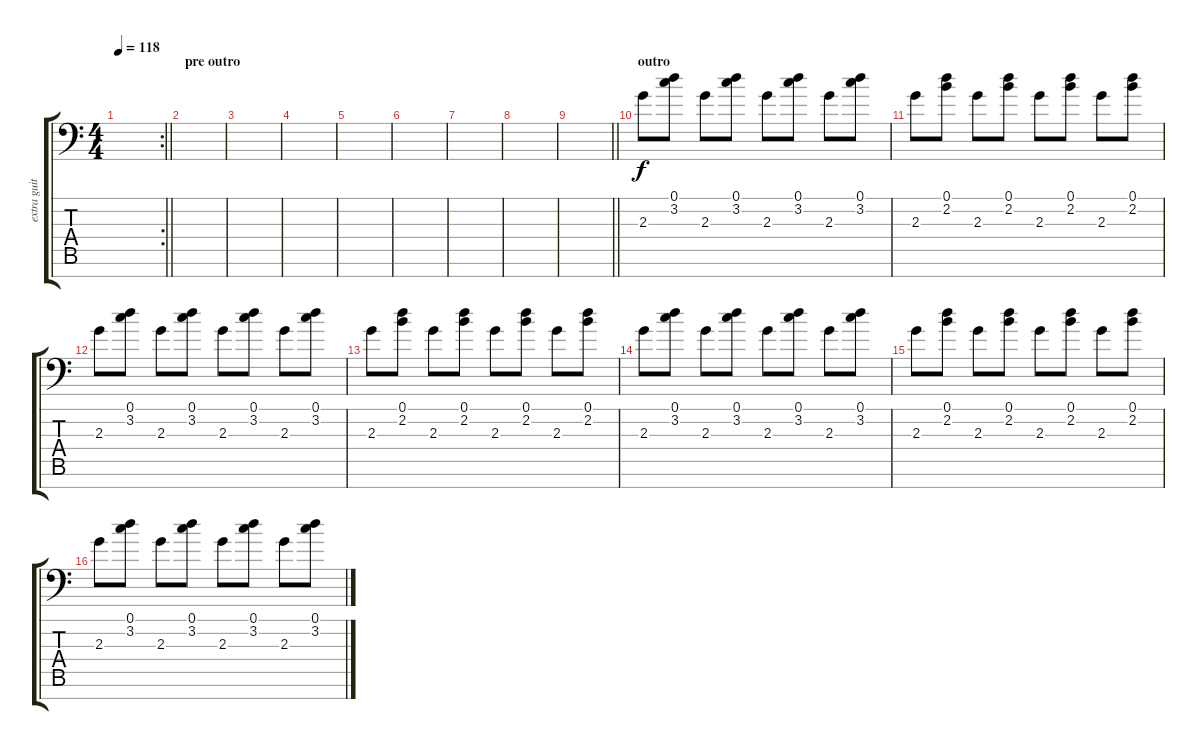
\track ("extra guitar [munky]" "extra guit") {instrument overdrivenguitar}
\staff {score tabs}
\tuning (D4 A3 F3 C3 G2 D2 A1) {hide}
\rc 2
\ts (4 4)
\tempo 118
\clef f4
\barLineRight lightlight
\ks c
|
\section ("" "pre outro")
|
|
|
|
|
|
|
\barLineRight lightlight
|
\section ("" "outro")
2.3.8 (0.1 3.2).8 2.3.8 (0.1 3.2).8 2.3.8 (0.1 3.2).8 2.3.8 (0.1 3.2).8 |
2.3.8 (0.1 2.2).8 2.3.8 (0.1 2.2).8 2.3.8 (0.1 2.2).8 2.3.8 (0.1 2.2).8 |
2.3.8 (0.1 3.2).8 2.3.8 (0.1 3.2).8 2.3.8 (0.1 3.2).8 2.3.8 (0.1 3.2).8 |
2.3.8 (0.1 2.2).8 2.3.8 (0.1 2.2).8 2.3.8 (0.1 2.2).8 2.3.8 (0.1 2.2).8 |
2.3.8 (0.1 3.2).8 2.3.8 (0.1 3.2).8 2.3.8 (0.1 3.2).8 2.3.8 (0.1 3.2).8 |
2.3.8 (0.1 2.2).8 2.3.8 (0.1 2.2).8 2.3.8 (0.1 2.2).8 2.3.8 (0.1 2.2).8 |
2.3.8 (0.1 3.2).8 2.3.8 (0.1 3.2).8 2.3.8 (0.1 3.2).8 2.3.8 (0.1 3.2).8
